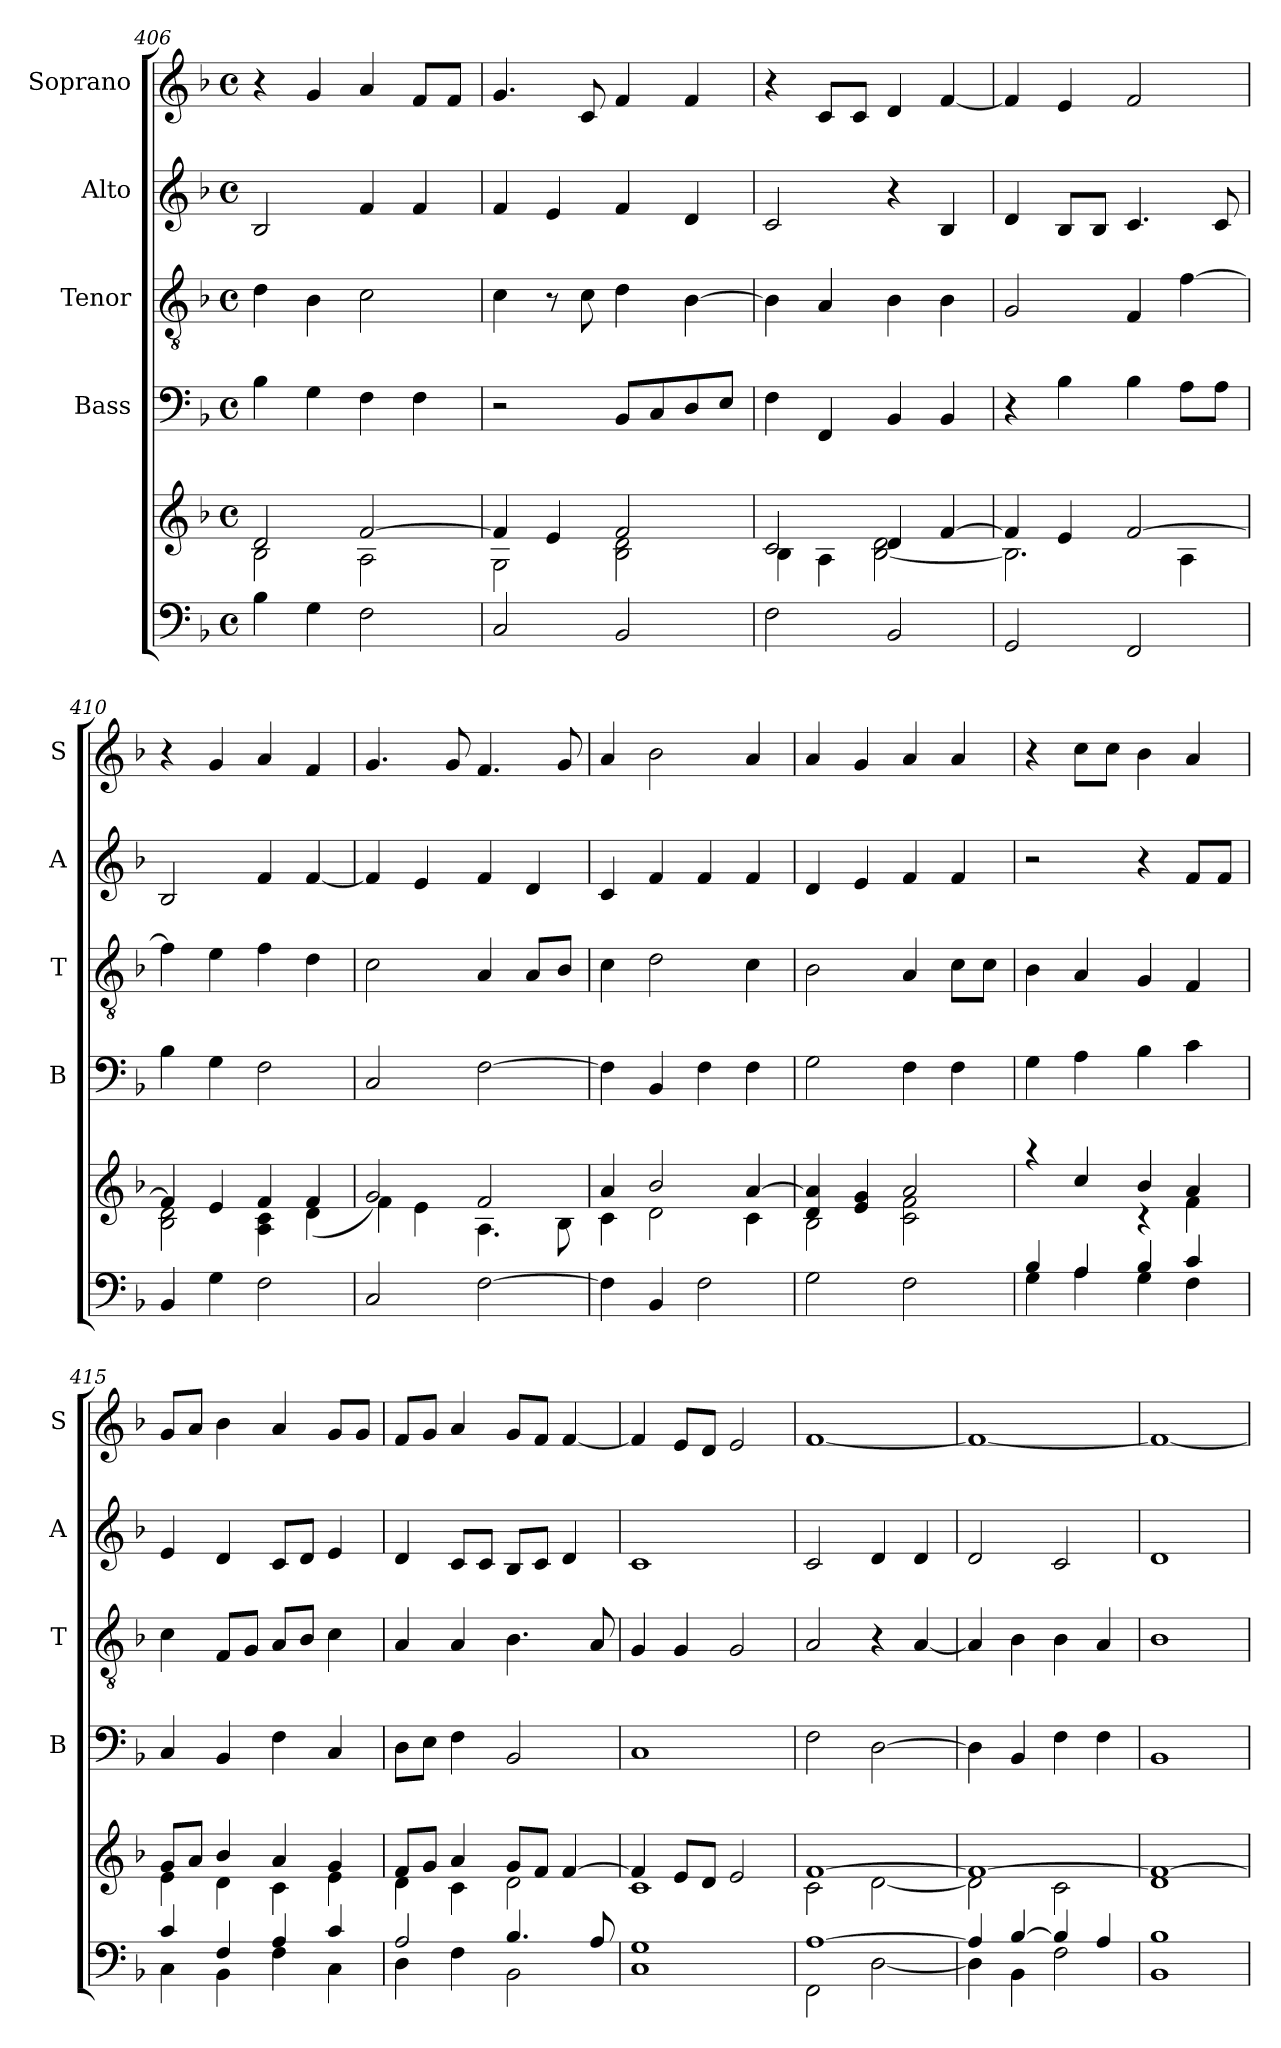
**kern	**kern	**kern	**kern	**kern	**kern
*part6	*part5	*part4	*part3	*part2	*part1
*staff6	*staff5	*staff4	*staff3	*staff2	*staff1
*	*	*I"Bass	*I"Tenor	*I"Alto	*I"Soprano
*	*	*I'B	*I'T	*I'A	*I'S
!!LO:LB:g=z
*clefF4	*clefG2	*clefF4	*clefGv2	*clefG2	*clefG2
*k[b-]	*k[b-]	*k[b-]	*k[b-]	*k[b-]	*k[b-]
*F:	*F:	*F:	*F:	*F:	*F:
*M4/4	*M4/4	*M4/4	*M4/4	*M4/4	*M4/4
*met(c)	*met(c)	*met(c)	*met(c)	*met(c)	*met(c)
=406	=406	=406	=406	=406	=406
*	*^	*	*	*	*
4B-\	2d/	2B-\	4B-\	4d\	2B-/	4r
4G\	.	.	4G\	4B-\	.	4g/
2F\	[>2f/	2A\	4F\	2c\	4f/	4a/
.	.	.	4F\	.	4f/	8f/L
.	.	.	.	.	.	8f/J
=407	=407	=407	=407	=407	=407	=407
2C/	4f/]	2G\	2r	4c\	4f/	4.g/
.	4e/	.	.	8r	4e/	.
.	.	.	.	8c\	.	8c/
2BB-/	2f/	2B-\ 2d\	8BB-/L	4d\	4f/	4f/
.	.	.	8C/	.	.	.
.	.	.	8D/	[>4B-\	4d/	4f/
.	.	.	8E/J	.	.	.
=408	=408	=408	=408	=408	=408	=408
2F\	2c/	4B-\	4F\	4B-\]	2c/	4r
.	.	4A\	4FF/	4A/	.	8c/L
.	.	.	.	.	.	8c/J
2BB-/	4d/	[<2B-\ 2d\	4BB-/	4B-\	4r	4d/
.	[>4f/	.	4BB-/	4B-\	4B-/	[<4f/
=409	=409	=409	=409	=409	=409	=409
2GG/	4f/]	2.B-\]	4r	2G/	4d/	4f/]
.	4e/	.	4B-\	.	8B-/L	4e/
.	.	.	.	.	8B-/J	.
2FF/	[>2f/	.	4B-\	4F/	4.c/	2f/
.	.	4A\	8A\L	[>4f\	.	.
.	.	.	8A\J	.	8c/	.
!!LO:PB:g=z
=410	=410	=410	=410	=410	=410	=410
4BB-/	4f/]	2B-\ 2d\	4B-\	4f\]	2B-/	4r
4G\	4e/	.	4G\	4e\	.	4g/
2F\	4f/	4A\ 4c\	2F\	4f\	4f/	4a/
.	4f/	(>4d\	.	4d\	[<4f/	4f/
=411	=411	=411	=411	=411	=411	=411
2C/	2g/)	4f\	2C/	2c\	4f/]	4.g/
.	.	4e\	.	.	4e/	.
.	.	.	.	.	.	8g/
[>2F\	2f/	4.A\	[>2F\	4A/	4f/	4.f/
.	.	.	.	8A/L	4d/	.
.	.	8B-\	.	8B-/J	.	8g/
=412	=412	=412	=412	=412	=412	=412
4F\]	4a/	4c\	4F\]	4c\	4c/	4a/
4BB-/	2b-/	2d\	4BB-/	2d\	4f/	2b-\
2F\	.	.	4F\	.	4f/	.
.	[>4a/	4c\	4F\	4c\	4f/	4a/
=413	=413	=413	=413	=413	=413	=413
2G\	4d/ 4a/]	2B-\	2G\	2B-\	4d/	4a/
.	4e/ 4g/	.	.	.	4e/	4g/
2F\	2a/	2c\ 2f\	4F\	4A/	4f/	4a/
.	.	.	4F\	8c\L	4f/	4a/
.	.	.	.	8c\J	.	.
!!LO:LB:g=z
=414	=414	=414	=414	=414	=414	=414
*^	*	*	*	*	*	*
4B-/	4G\	4raa	2ryy	4G\	4B-\	2r	4r
4A/	4A\	4cc/	.	4A\	4A/	.	8cc\L
.	.	.	.	.	.	.	8cc\J
4B-/	4G\	4b-/	4rB	4B-\	4G/	4r	4b-\
4c/	4F\	4a/	4f\	4c\	4F/	8f/L	4a/
.	.	.	.	.	.	8f/J	.
=415	=415	=415	=415	=415	=415	=415	=415
4c/	4C\	8g/L	4e\	4C/	4c\	4e/	8g/L
.	.	8a/J	.	.	.	.	8a/J
4F/	4BB-\	4b-/	4d\	4BB-/	8F/L	4d/	4b-\
.	.	.	.	.	8G/J	.	.
4A/	4F\	4a/	4c\	4F\	8A/L	8c/L	4a/
.	.	.	.	.	8B-/J	8d/J	.
4c/	4C\	4g/	4e\	4C/	4c\	4e/	8g/L
.	.	.	.	.	.	.	8g/J
=416	=416	=416	=416	=416	=416	=416	=416
2A/	4D\	8f/L	4d\	8D\L	4A/	4d/	8f/L
.	.	8g/J	.	8E\J	.	.	8g/J
.	4F\	4a/	4c\	4F\	4A/	8c/L	4a/
.	.	.	.	.	.	8c/J	.
4.B-/	2BB-\	8g/L	2d\	2BB-/	4.B-\	8B-/L	8g/L
.	.	8f/J	.	.	.	8c/J	8f/J
.	.	[>4f/	.	.	.	4d/	[<4f/
8A/	.	.	.	.	8A/	.	.
*v	*v	*	*	*	*	*	*
=417	=417	=417	=417	=417	=417	=417
1C 1G	4f/]	1c	1C	4G/	1c	4f/]
.	8e/L	.	.	4G/	.	8e/L
.	8d/J	.	.	.	.	8d/J
.	2e/	.	.	2G/	.	2e/
!!LO:PB:g=z
=418	=418	=418	=418	=418	=418	=418
*^	*	*	*	*	*	*
[>1A	2FF\	[>1f	2c\	2F\	2A/	2c/	[<1f
.	[<2D\	.	[<2d\	[>2D\	4r	4d/	.
.	.	.	.	.	[<4A/	4d/	.
=419	=419	=419	=419	=419	=419	=419	=419
4A/]	4D\]	1f_	2d\]	4D\]	4A/]	2d/	1f_
[>4B-/	4BB-\	.	.	4BB-/	4B-\	.	.
4B-/]	2F\	.	2c\	4F\	4B-\	2c/	.
4A/	.	.	.	4F\	4A/	.	.
*v	*v	*	*	*	*	*	*
*	*v	*v	*	*	*	*
=420	=420	=420	=420	=420	=420
1BB- 1B-	1d 1f_	1BB-	1B-	1d	1f_
=	=	=	=	=	=
*-	*-	*-	*-	*-	*-
